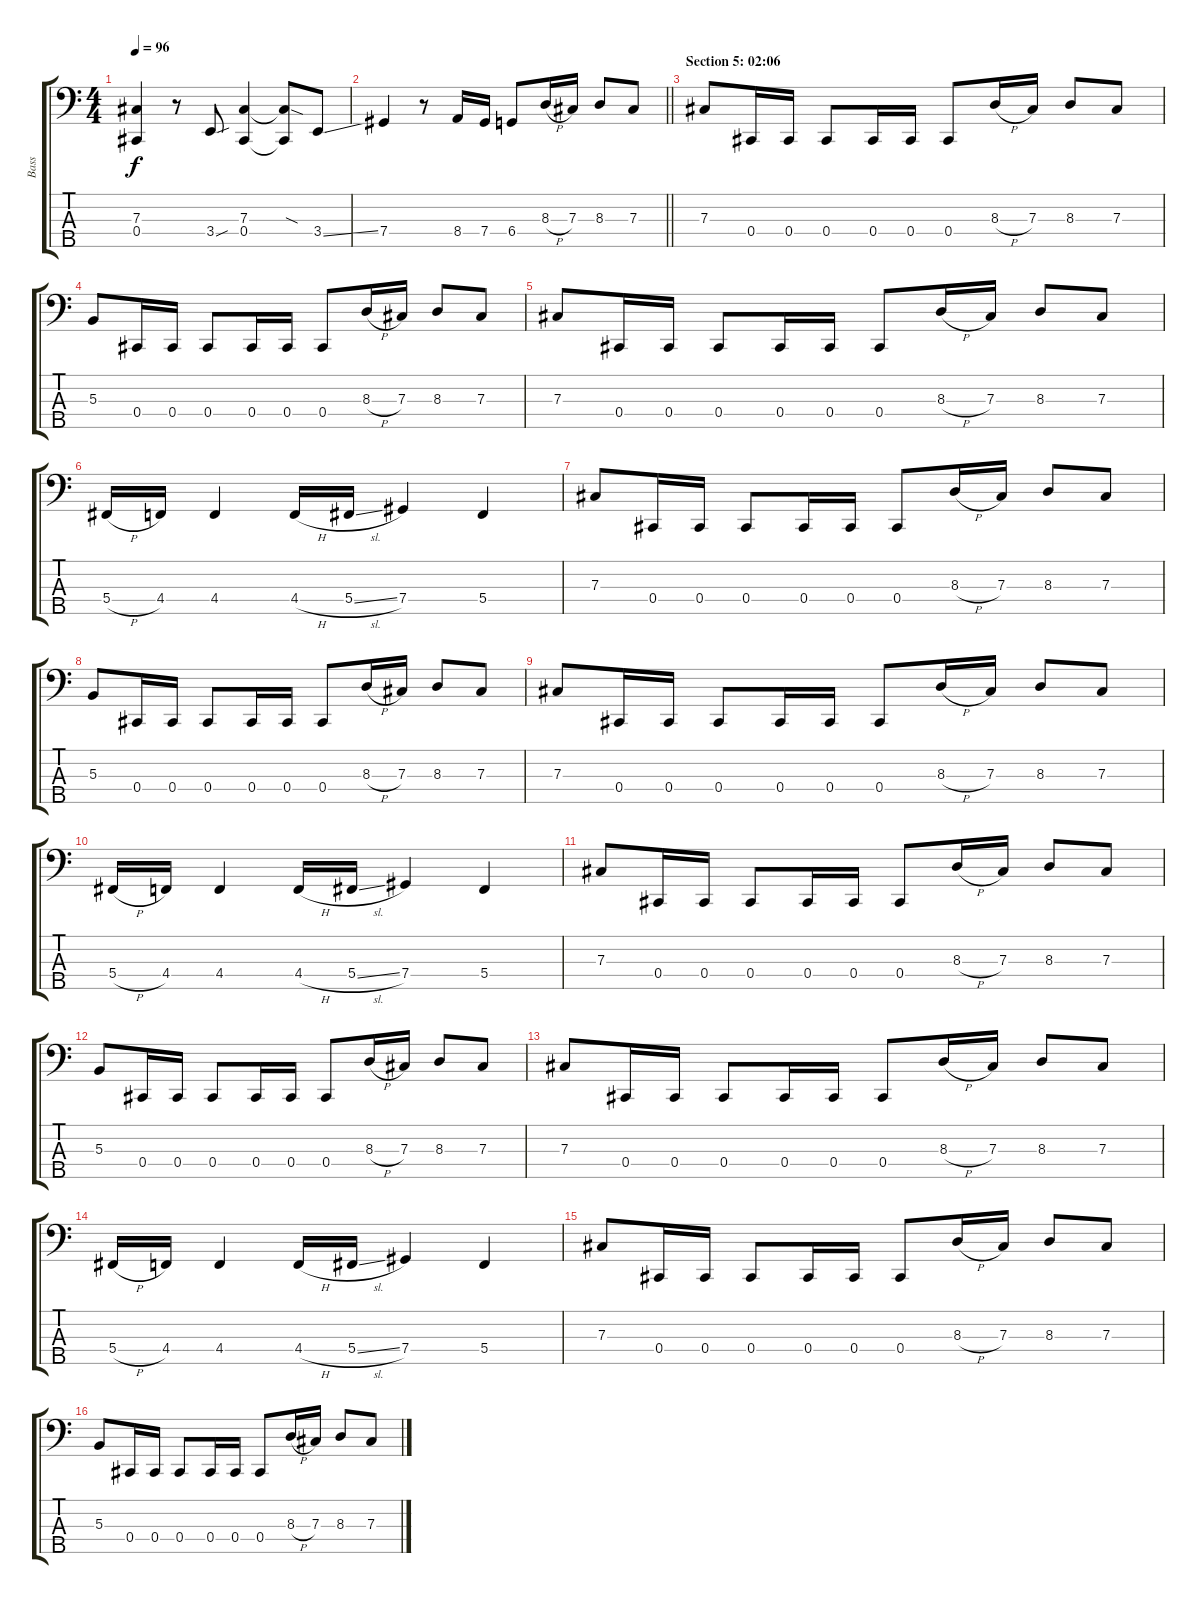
\track ("Bass" "Bass") {instrument electricbasspick}
\staff {score tabs}
\tuning (E2 B1 Gb1 Db1 Ab0) {hide}
\ts (4 4)
\tempo 96
\clef f4
\ks c
(7.3 0.4).4{dy f} r.8 3.4{sou}.8 (7.3 0.4).4 (7.3{sod t} 0.4{t}).8 3.4{ss}.8 |
\barLineRight lightlight
7.4.4 r.8 8.4.16 7.4.16 6.4.8 8.3{h}.16 7.3.16 8.3.8 7.3.8 |
\section ("" "Section 5: 02:06")
7.3.8 0.4.16 0.4.16 0.4.8 0.4.16 0.4.16 0.4.8 8.3{h}.16 7.3.16 8.3.8 7.3.8 |
5.3.8 0.4.16 0.4.16 0.4.8 0.4.16 0.4.16 0.4.8 8.3{h}.16 7.3.16 8.3.8 7.3.8 |
7.3.8 0.4.16 0.4.16 0.4.8 0.4.16 0.4.16 0.4.8 8.3{h}.16 7.3.16 8.3.8 7.3.8 |
5.4{h}.16 4.4.16 4.4.4 4.4{h}.16 5.4{sl}.16 7.4.4 5.4.4 |
7.3.8 0.4.16 0.4.16 0.4.8 0.4.16 0.4.16 0.4.8 8.3{h}.16 7.3.16 8.3.8 7.3.8 |
5.3.8 0.4.16 0.4.16 0.4.8 0.4.16 0.4.16 0.4.8 8.3{h}.16 7.3.16 8.3.8 7.3.8 |
7.3.8 0.4.16 0.4.16 0.4.8 0.4.16 0.4.16 0.4.8 8.3{h}.16 7.3.16 8.3.8 7.3.8 |
5.4{h}.16 4.4.16 4.4.4 4.4{h}.16 5.4{sl}.16 7.4.4 5.4.4 |
7.3.8 0.4.16 0.4.16 0.4.8 0.4.16 0.4.16 0.4.8 8.3{h}.16 7.3.16 8.3.8 7.3.8 |
5.3.8 0.4.16 0.4.16 0.4.8 0.4.16 0.4.16 0.4.8 8.3{h}.16 7.3.16 8.3.8 7.3.8 |
7.3.8 0.4.16 0.4.16 0.4.8 0.4.16 0.4.16 0.4.8 8.3{h}.16 7.3.16 8.3.8 7.3.8 |
5.4{h}.16 4.4.16 4.4.4 4.4{h}.16 5.4{sl}.16 7.4.4 5.4.4 |
7.3.8 0.4.16 0.4.16 0.4.8 0.4.16 0.4.16 0.4.8 8.3{h}.16 7.3.16 8.3.8 7.3.8 |
5.3.8 0.4.16 0.4.16 0.4.8 0.4.16 0.4.16 0.4.8 8.3{h}.16 7.3.16 8.3.8 7.3.8
